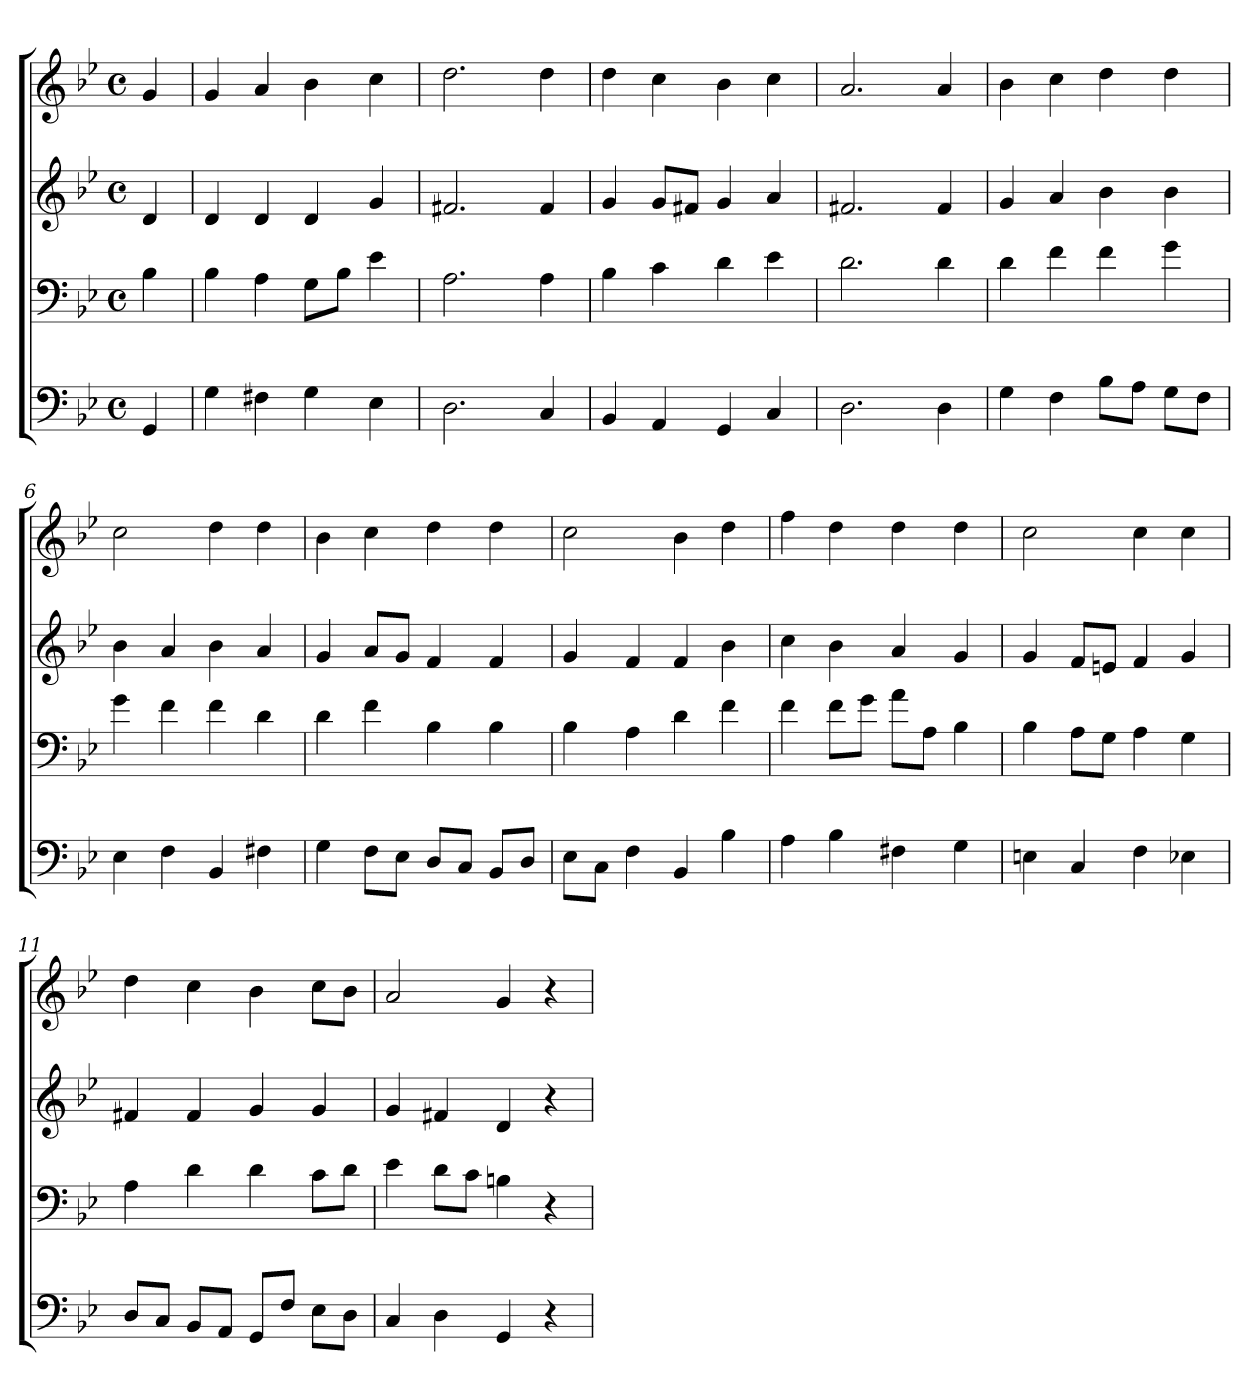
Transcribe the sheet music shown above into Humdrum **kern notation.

**kern	**kern	**kern	**kern
*part4	*part3	*part2	*part1
*staff4	*staff3	*staff2	*staff1
*clefF4	*clefF4	*clefG2	*clefG2
*k[b-e-]	*k[b-e-]	*k[b-e-]	*k[b-e-]
*B-:	*B-:	*B-:	*B-:
*M4/4	*M4/4	*M4/4	*M4/4
*met(c)	*met(c)	*met(c)	*met(c)
=	=	=	=
4GG	4B-	4d	4g
=1	=1	=1	=1
4G	4B-	4d	4g
4F#	4A	4d	4a
4G	8G\L	4d	4b-
.	8B-\J	.	.
4E-	4e-	4g	4cc
=2	=2	=2	=2
2.D	2.A	2.f#	2.dd
4C	4A	4f#	4dd
=3	=3	=3	=3
4BB-	4B-	4g	4dd
4AA	4c	8g/L	4cc
.	.	8f#/J	.
4GG	4d	4g	4b-
4C	4e-	4a	4cc
=4	=4	=4	=4
2.D	2.d	2.f#	2.a
4D	4d	4f#	4a
=5	=5	=5	=5
4G	4d	4g	4b-
4F	4f	4a	4cc
8B-\L	4f	4b-	4dd
8A\J	.	.	.
8G\L	4g	4b-	4dd
8F\J	.	.	.
=6	=6	=6	=6
4E-	4g	4b-	2cc
4F	4f	4a	.
4BB-	4f	4b-	4dd
4F#	4d	4a	4dd
=7	=7	=7	=7
4G	4d	4g	4b-
8F\L	4f	8a/L	4cc
8E-\J	.	8g/J	.
8D/L	4B-	4f	4dd
8C/J	.	.	.
8BB-/L	4B-	4f	4dd
8D/J	.	.	.
=8	=8	=8	=8
8E-\L	4B-	4g	2cc
8C\J	.	.	.
4F	4A	4f	.
4BB-	4d	4f	4b-
4B-	4f	4b-	4dd
=9	=9	=9	=9
4A	4f	4cc	4ff
4B-	8f\L	4b-	4dd
.	8g\J	.	.
4F#	8a\L	4a	4dd
.	8A\J	.	.
4G	4B-	4g	4dd
=10	=10	=10	=10
4E	4B-	4g	2cc
4C	8A\L	8f/L	.
.	8G\J	8e/J	.
4F	4A	4f	4cc
4E-	4G	4g	4cc
=11	=11	=11	=11
8D/L	4A	4f#	4dd
8C/J	.	.	.
8BB-/L	4d	4f#	4cc
8AA/J	.	.	.
8GG/L	4d	4g	4b-
8F/J	.	.	.
8E-\L	8c\L	4g	8cc\L
8D\J	8d\J	.	8b-\J
=12	=12	=12	=12
4C	4e-	4g	2a
4D	8d\L	4f#	.
.	8c\J	.	.
4GG	4B	4d	4g
4r	4r	4r	4r
=	=	=	=
*-	*-	*-	*-
